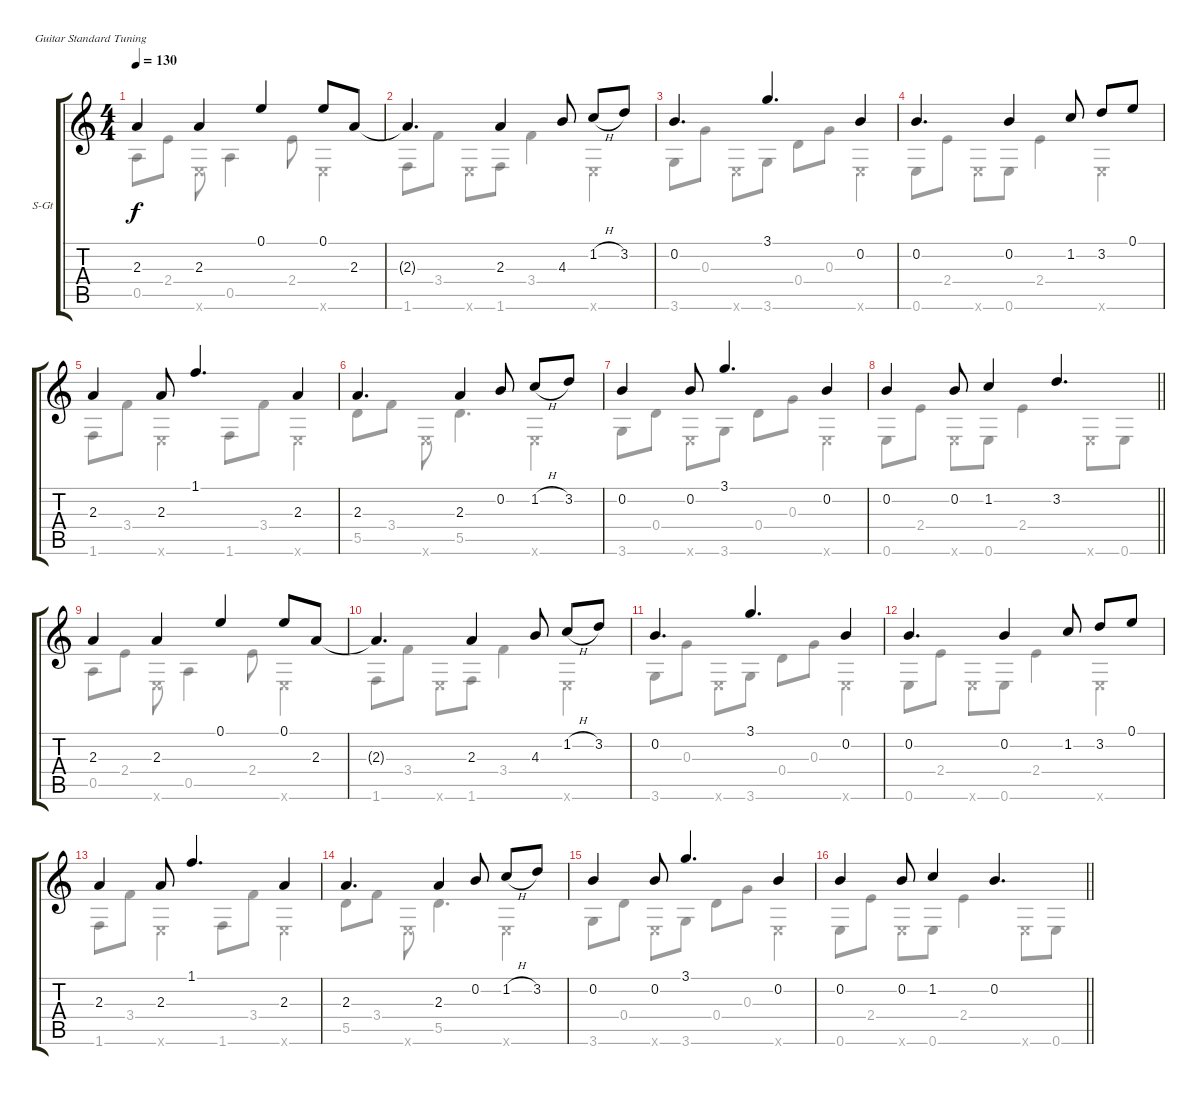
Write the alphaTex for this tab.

\defaultSystemsLayout 4
\bracketExtendMode groupsimilarinstruments
\firstSystemTrackNameOrientation horizontal
\otherSystemsTrackNameOrientation horizontal
\track ("Steel Guitar" "S-Gt") {instrument acousticguitarsteel}
\staff {score tabs}
\tuning (E4 B3 G3 D3 A2 E2)
\voice
\ts (4 4)
\tempo 130
\clef g2
\ks aminor
2.3.4{dy f instrument acousticguitarsteel} 2.3.4 0.1.4 0.1.8 2.3.8 |
2.3{t}.4{d} 2.3.4 4.3.8 1.2{h}.8 3.2.8 |
0.2.4{d} 3.1.4{d} 0.2.4 |
0.2.4{d} 0.2.4 1.2.8 3.2.8 0.1.8 |
2.3.4 2.3.8 1.1.4{d} 2.3.4 |
2.3.4{d} 2.3.4 0.2.8 1.2{h}.8 3.2.8 |
0.2.4 0.2.8 3.1.4{d} 0.2.4 |
\barLineRight lightlight
0.2.4 0.2.8 1.2.4 3.2.4{d} |
2.3.4 2.3.4 0.1.4 0.1.8 2.3.8 |
2.3{t}.4{d} 2.3.4 4.3.8 1.2{h}.8 3.2.8 |
0.2.4{d} 3.1.4{d} 0.2.4 |
0.2.4{d} 0.2.4 1.2.8 3.2.8 0.1.8 |
2.3.4 2.3.8 1.1.4{d} 2.3.4 |
2.3.4{d} 2.3.4 0.2.8 1.2{h}.8 3.2.8 |
0.2.4 0.2.8 3.1.4{d} 0.2.4 |
\barLineRight lightlight
0.2.4 0.2.8 1.2.4 0.2.4{d}
\voice
\clef g2
\ottava regular
\simile none
\ks aminor
0.5.8{dy f} 2.4.8 0.6{x}.8 0.5.4 2.4.8 0.6{x}.4 |
1.6.8 3.4.8 0.6{x}.8 1.6.8 3.4.4 0.6{x}.4 |
3.6.8 0.3.8 0.6{x}.8 3.6.8 0.4.8 0.3.8 0.6{x}.4 |
0.6.8 2.4.8 0.6{x}.8 0.6.8 2.4.4 0.6{x}.4 |
1.6.8 3.4.8 0.6{x}.4 1.6.8 3.4.8 0.6{x}.4 |
5.5.8 3.4.8 0.6{x}.8 5.5.4{d} 0.6{x}.4 |
3.6.8 0.4.8 0.6{x}.8 3.6.8 0.4.8 0.3.8 0.6{x}.4 |
\barLineRight lightlight
0.6.8 2.4.8 0.6{x}.8 0.6.8 2.4.4 0.6{x}.8 0.6.8 |
0.5.8 2.4.8 0.6{x}.8 0.5.4 2.4.8 0.6{x}.4 |
1.6.8 3.4.8 0.6{x}.8 1.6.8 3.4.4 0.6{x}.4 |
3.6.8 0.3.8 0.6{x}.8 3.6.8 0.4.8 0.3.8 0.6{x}.4 |
0.6.8 2.4.8 0.6{x}.8 0.6.8 2.4.4 0.6{x}.4 |
1.6.8 3.4.8 0.6{x}.4 1.6.8 3.4.8 0.6{x}.4 |
5.5.8 3.4.8 0.6{x}.8 5.5.4{d} 0.6{x}.4 |
3.6.8 0.4.8 0.6{x}.8 3.6.8 0.4.8 0.3.8 0.6{x}.4 |
\barLineRight lightlight
0.6.8 2.4.8 0.6{x}.8 0.6.8 2.4.4 0.6{x}.8 0.6.8
